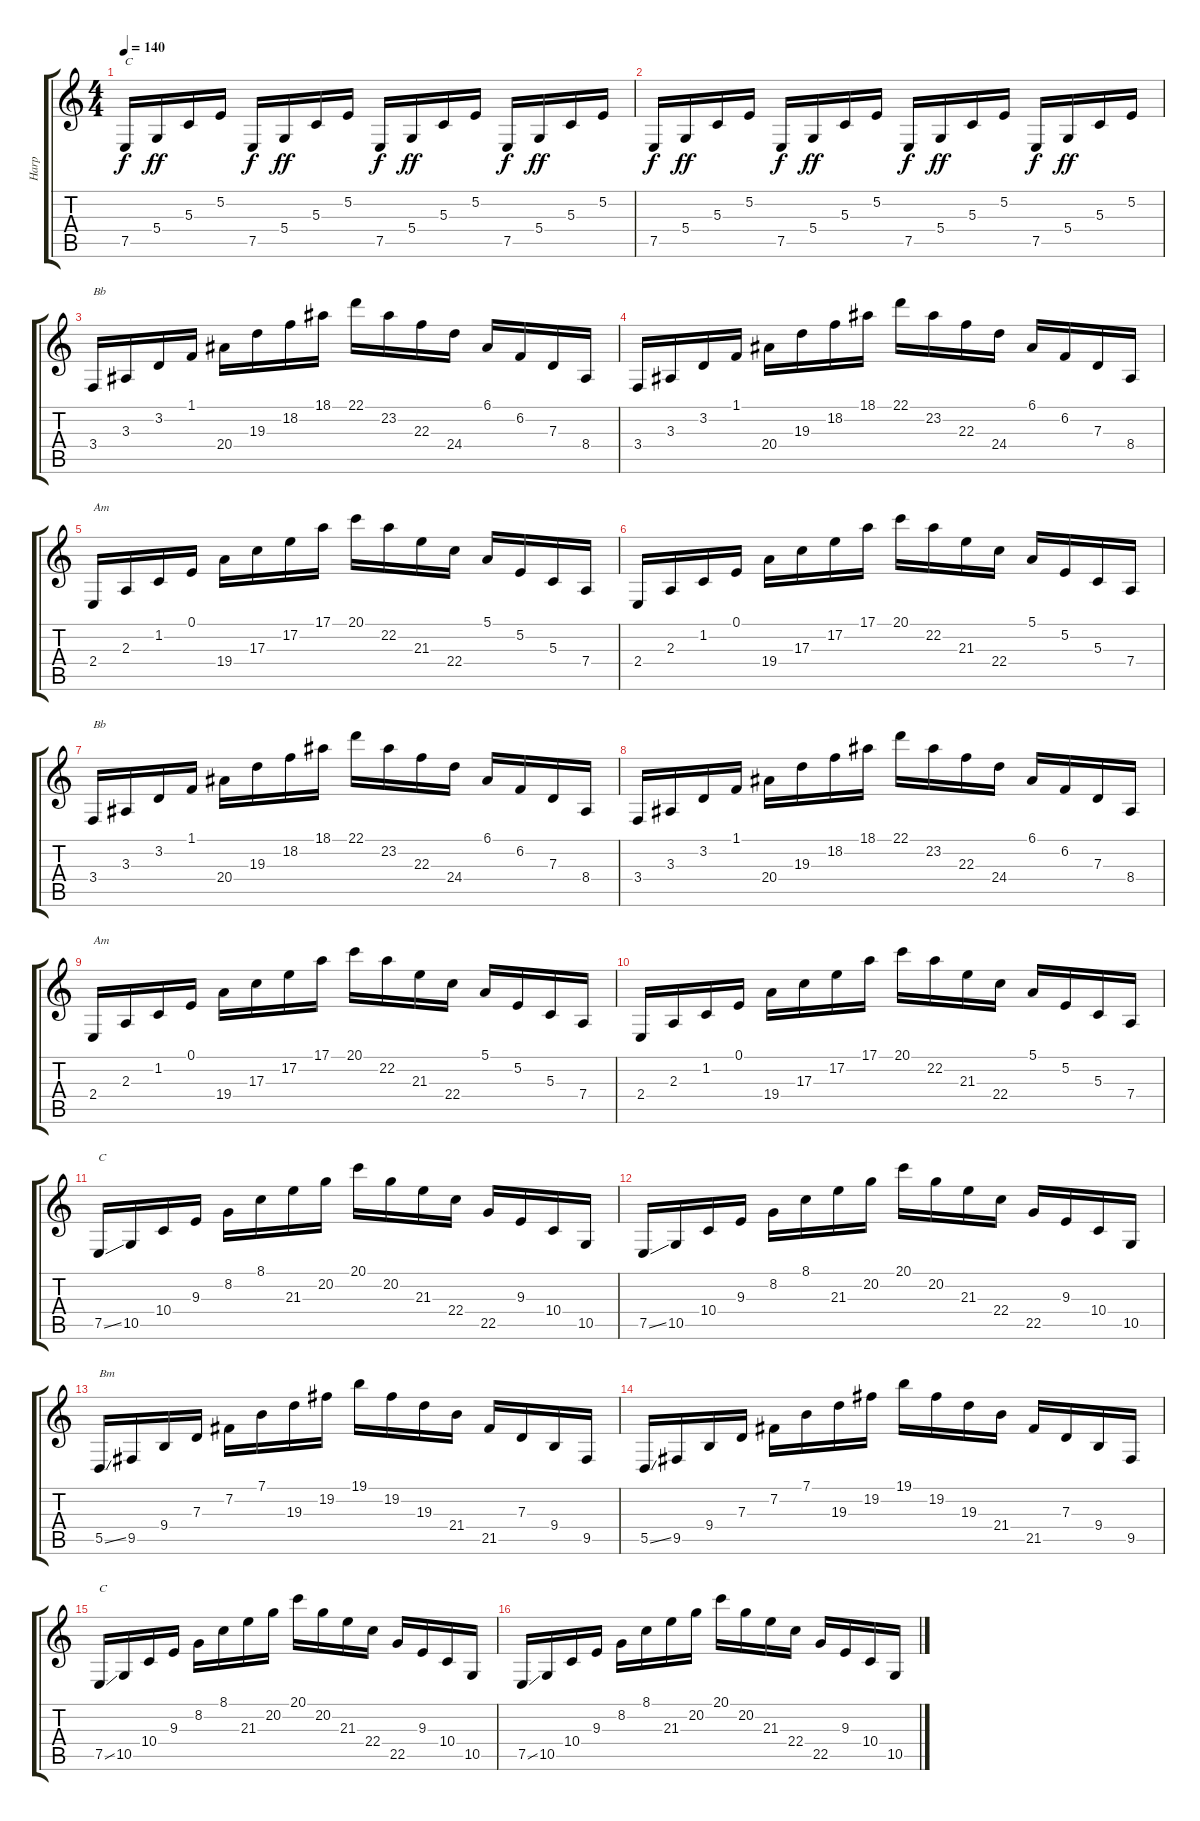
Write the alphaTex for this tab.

\track ("Harp" "Harp") {instrument orchestralharp}
\staff {score tabs}
\tuning (E4 B3 G3 D3 A2 E2) {hide}
\ts (4 4)
\tempo 140
\clef g2
\ks c
7.5.16{txt "C" dy f balance 0} 5.4.16{dy ff balance 3} 5.3.16{balance 8} 5.2.16{balance 11} 7.5.16{dy f balance 0} 5.4.16{dy ff balance 3} 5.3.16{balance 8} 5.2.16{balance 11} 7.5.16{dy f balance 0} 5.4.16{dy ff balance 3} 5.3.16{balance 8} 5.2.16{balance 11} 7.5.16{dy f balance 0} 5.4.16{dy ff balance 3} 5.3.16{balance 8} 5.2.16{balance 11} |
7.5.16{dy f balance 0} 5.4.16{dy ff balance 3} 5.3.16{balance 8} 5.2.16{balance 11} 7.5.16{dy f balance 0} 5.4.16{dy ff balance 3} 5.3.16{balance 8} 5.2.16{balance 11} 7.5.16{dy f balance 0} 5.4.16{dy ff balance 3} 5.3.16{balance 8} 5.2.16{balance 11} 7.5.16{dy f balance 0} 5.4.16{dy ff balance 3} 5.3.16{balance 8} 5.2.16{balance 11} |
3.4.16{txt "Bb" balance 0} 3.3.16{balance 1} 3.2.16{balance 4} 1.1.16{balance 5} 20.4.16{balance 7} 19.3.16{balance 10} 18.2.16{balance 11} 18.1.16{balance 13} 22.1.16{balance 16} 23.2.16{balance 15} 22.3.16{balance 12} 24.4.16{balance 11} 6.1.16{balance 8} 6.2.16{balance 6} 7.3.16{balance 5} 8.4.16{balance 2} |
3.4.16{balance 0} 3.3.16{balance 1} 3.2.16{balance 4} 1.1.16{balance 5} 20.4.16{balance 7} 19.3.16{balance 10} 18.2.16{balance 11} 18.1.16{balance 13} 22.1.16{balance 16} 23.2.16{balance 15} 22.3.16{balance 12} 24.4.16{balance 11} 6.1.16{balance 8} 6.2.16{balance 6} 7.3.16{balance 5} 8.4.16{balance 2} |
2.4.16{txt "Am" balance 0} 2.3.16{balance 1} 1.2.16{balance 4} 0.1.16{balance 5} 19.4.16{balance 7} 17.3.16{balance 10} 17.2.16{balance 11} 17.1.16{balance 13} 20.1.16{balance 16} 22.2.16{balance 15} 21.3.16{balance 12} 22.4.16{balance 11} 5.1.16{balance 8} 5.2.16{balance 6} 5.3.16{balance 5} 7.4.16{balance 2} |
2.4.16{balance 0} 2.3.16{balance 1} 1.2.16{balance 4} 0.1.16{balance 5} 19.4.16{balance 7} 17.3.16{balance 10} 17.2.16{balance 11} 17.1.16{balance 13} 20.1.16{balance 16} 22.2.16{balance 15} 21.3.16{balance 12} 22.4.16{balance 11} 5.1.16{balance 8} 5.2.16{balance 6} 5.3.16{balance 5} 7.4.16{balance 2} |
3.4.16{txt "Bb" balance 0} 3.3.16{balance 1} 3.2.16{balance 4} 1.1.16{balance 5} 20.4.16{balance 7} 19.3.16{balance 10} 18.2.16{balance 11} 18.1.16{balance 13} 22.1.16{balance 16} 23.2.16{balance 15} 22.3.16{balance 12} 24.4.16{balance 11} 6.1.16{balance 8} 6.2.16{balance 6} 7.3.16{balance 5} 8.4.16{balance 2} |
3.4.16{balance 0} 3.3.16{balance 1} 3.2.16{balance 4} 1.1.16{balance 5} 20.4.16{balance 7} 19.3.16{balance 10} 18.2.16{balance 11} 18.1.16{balance 13} 22.1.16{balance 16} 23.2.16{balance 15} 22.3.16{balance 12} 24.4.16{balance 11} 6.1.16{balance 8} 6.2.16{balance 6} 7.3.16{balance 5} 8.4.16{balance 2} |
2.4.16{txt "Am" balance 0} 2.3.16{balance 1} 1.2.16{balance 4} 0.1.16{balance 5} 19.4.16{balance 7} 17.3.16{balance 10} 17.2.16{balance 11} 17.1.16{balance 13} 20.1.16{balance 16} 22.2.16{balance 15} 21.3.16{balance 12} 22.4.16{balance 11} 5.1.16{balance 8} 5.2.16{balance 6} 5.3.16{balance 5} 7.4.16{balance 2} |
2.4.16{balance 0} 2.3.16{balance 1} 1.2.16{balance 4} 0.1.16{balance 5} 19.4.16{balance 7} 17.3.16{balance 10} 17.2.16{balance 11} 17.1.16{balance 13} 20.1.16{balance 16} 22.2.16{balance 15} 21.3.16{balance 12} 22.4.16{balance 11} 5.1.16{balance 8} 5.2.16{balance 6} 5.3.16{balance 5} 7.4.16{balance 2} |
7.5{ss}.16{txt "C" balance 0} 10.5.16{balance 2} 10.4.16{balance 4} 9.3.16{balance 5} 8.2.16{balance 8} 8.1.16{balance 10} 21.3.16{balance 11} 20.2.16{balance 13} 20.1.16{balance 16} 20.2.16{balance 15} 21.3.16{balance 12} 22.4.16{balance 11} 22.5.16{balance 8} 9.3.16{balance 6} 10.4.16{balance 5} 10.5.16{balance 2} |
7.5{ss}.16{balance 0} 10.5.16{balance 2} 10.4.16{balance 4} 9.3.16{balance 5} 8.2.16{balance 8} 8.1.16{balance 10} 21.3.16{balance 11} 20.2.16{balance 13} 20.1.16{balance 16} 20.2.16{balance 15} 21.3.16{balance 12} 22.4.16{balance 11} 22.5.16{balance 8} 9.3.16{balance 6} 10.4.16{balance 5} 10.5.16{balance 2} |
5.5{ss}.16{txt "Bm" balance 0} 9.5.16{balance 1} 9.4.16{balance 4} 7.3.16{balance 5} 7.2.16{balance 7} 7.1.16{balance 10} 19.3.16{balance 11} 19.2.16{balance 13} 19.1.16{balance 16} 19.2.16{balance 14} 19.3.16{balance 12} 21.4.16{balance 11} 21.5.16{balance 8} 7.3.16{balance 6} 9.4.16{balance 5} 9.5.16{balance 2} |
5.5{ss}.16{balance 0} 9.5.16{balance 1} 9.4.16{balance 4} 7.3.16{balance 5} 7.2.16{balance 7} 7.1.16{balance 10} 19.3.16{balance 11} 19.2.16{balance 13} 19.1.16{balance 16} 19.2.16{balance 14} 19.3.16{balance 12} 21.4.16{balance 11} 21.5.16{balance 8} 7.3.16{balance 6} 9.4.16{balance 5} 9.5.16{balance 2} |
7.5{ss}.16{txt "C" balance 0} 10.5.16{balance 2} 10.4.16{balance 4} 9.3.16{balance 5} 8.2.16{balance 8} 8.1.16{balance 10} 21.3.16{balance 11} 20.2.16{balance 13} 20.1.16{balance 16} 20.2.16{balance 15} 21.3.16{balance 12} 22.4.16{balance 11} 22.5.16{balance 8} 9.3.16{balance 6} 10.4.16{balance 5} 10.5.16{balance 2} |
7.5{ss}.16{balance 0} 10.5.16{balance 2} 10.4.16{balance 4} 9.3.16{balance 5} 8.2.16{balance 8} 8.1.16{balance 10} 21.3.16{balance 11} 20.2.16{balance 13} 20.1.16{balance 16} 20.2.16{balance 15} 21.3.16{balance 12} 22.4.16{balance 11} 22.5.16{balance 8} 9.3.16{balance 6} 10.4.16{balance 5} 10.5.16{balance 2}
